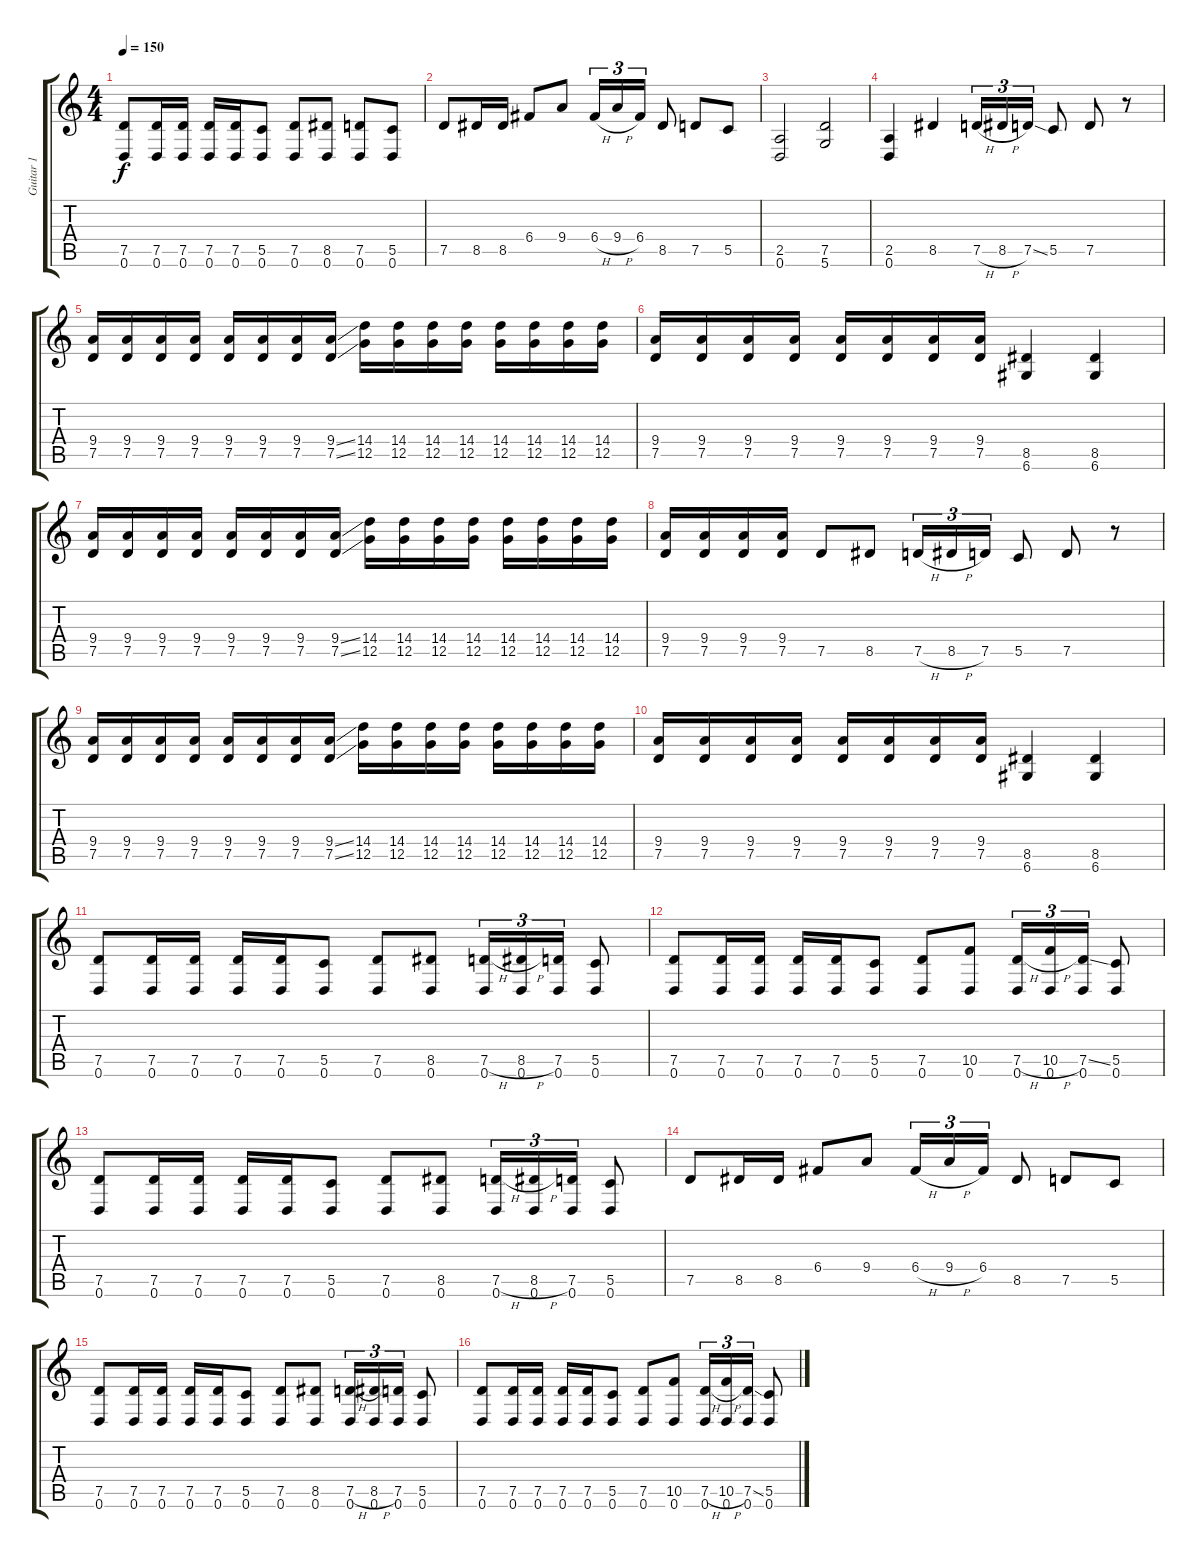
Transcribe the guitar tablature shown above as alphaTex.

\track ("Guitar 1" "Guitar 1") {instrument distortionguitar}
\staff {score tabs}
\tuning (D4 A3 F3 C3 G2 D2) {hide}
\ts (4 4)
\tempo 150
\clef g2
\ks c
(7.5 0.6).8{dy f} (7.5 0.6).16 (7.5 0.6).16 (7.5 0.6).16 (7.5 0.6).16 (5.5 0.6).8 (7.5 0.6).8 (8.5 0.6).8 (7.5 0.6).8 (5.5 0.6).8 |
7.5.8 8.5.16 8.5.16 6.4.8 9.4.8 6.4{h}.16{tu (3 2)} 9.4{h}.16{tu (3 2)} 6.4.16{tu (3 2)} 8.5.8 7.5.8 5.5.8 |
\section ("" "")
(2.5 0.6).2 (7.5 5.6).2 |
(2.5 0.6).4 8.5.4 7.5{h}.16{tu (3 2)} 8.5{h}.16{tu (3 2)} 7.5{ss}.16{tu (3 2)} 5.5.8 7.5.8 r.8 |
(9.4 7.5).16 (9.4 7.5).16 (9.4 7.5).16 (9.4 7.5).16 (9.4 7.5).16 (9.4 7.5).16 (9.4 7.5).16 (9.4{ss} 7.5{ss}).16 (14.4 12.5).16 (14.4 12.5).16 (14.4 12.5).16 (14.4 12.5).16 (14.4 12.5).16 (14.4 12.5).16 (14.4 12.5).16 (14.4 12.5).16 |
(9.4 7.5).16 (9.4 7.5).16 (9.4 7.5).16 (9.4 7.5).16 (9.4 7.5).16 (9.4 7.5).16 (9.4 7.5).16 (9.4 7.5).16 (8.5 6.6).4 (8.5 6.6).4 |
(9.4 7.5).16 (9.4 7.5).16 (9.4 7.5).16 (9.4 7.5).16 (9.4 7.5).16 (9.4 7.5).16 (9.4 7.5).16 (9.4{ss} 7.5{ss}).16 (14.4 12.5).16 (14.4 12.5).16 (14.4 12.5).16 (14.4 12.5).16 (14.4 12.5).16 (14.4 12.5).16 (14.4 12.5).16 (14.4 12.5).16 |
(9.4 7.5).16 (9.4 7.5).16 (9.4 7.5).16 (9.4 7.5).16 7.5.8 8.5.8 7.5{h}.16{tu (3 2)} 8.5{h}.16{tu (3 2)} 7.5.16{tu (3 2)} 5.5.8 7.5.8 r.8 |
(9.4 7.5).16 (9.4 7.5).16 (9.4 7.5).16 (9.4 7.5).16 (9.4 7.5).16 (9.4 7.5).16 (9.4 7.5).16 (9.4{ss} 7.5{ss}).16 (14.4 12.5).16 (14.4 12.5).16 (14.4 12.5).16 (14.4 12.5).16 (14.4 12.5).16 (14.4 12.5).16 (14.4 12.5).16 (14.4 12.5).16 |
(9.4 7.5).16 (9.4 7.5).16 (9.4 7.5).16 (9.4 7.5).16 (9.4 7.5).16 (9.4 7.5).16 (9.4 7.5).16 (9.4 7.5).16 (8.5 6.6).4 (8.5 6.6).4 |
\section ("" "")
(7.5 0.6).8 (7.5 0.6).16 (7.5 0.6).16 (7.5 0.6).16 (7.5 0.6).16 (5.5 0.6).8 (7.5 0.6).8 (8.5 0.6).8 (7.5{h} 0.6).16{tu (3 2)} (8.5{h} 0.6).16{tu (3 2)} (7.5 0.6).16{tu (3 2)} (5.5 0.6).8 |
(7.5 0.6).8 (7.5 0.6).16 (7.5 0.6).16 (7.5 0.6).16 (7.5 0.6).16 (5.5 0.6).8 (7.5 0.6).8 (10.5 0.6).8 (7.5{h} 0.6).16{tu (3 2)} (10.5{h} 0.6).16{tu (3 2)} (7.5{ss} 0.6).16{tu (3 2)} (5.5 0.6).8 |
(7.5 0.6).8 (7.5 0.6).16 (7.5 0.6).16 (7.5 0.6).16 (7.5 0.6).16 (5.5 0.6).8 (7.5 0.6).8 (8.5 0.6).8 (7.5{h} 0.6).16{tu (3 2)} (8.5{h} 0.6).16{tu (3 2)} (7.5 0.6).16{tu (3 2)} (5.5 0.6).8 |
7.5.8 8.5.16 8.5.16 6.4.8 9.4.8 6.4{h}.16{tu (3 2)} 9.4{h}.16{tu (3 2)} 6.4.16{tu (3 2)} 8.5.8 7.5.8 5.5.8 |
(7.5 0.6).8 (7.5 0.6).16 (7.5 0.6).16 (7.5 0.6).16 (7.5 0.6).16 (5.5 0.6).8 (7.5 0.6).8 (8.5 0.6).8 (7.5{h} 0.6).16{tu (3 2)} (8.5{h} 0.6).16{tu (3 2)} (7.5 0.6).16{tu (3 2)} (5.5 0.6).8 |
(7.5 0.6).8 (7.5 0.6).16 (7.5 0.6).16 (7.5 0.6).16 (7.5 0.6).16 (5.5 0.6).8 (7.5 0.6).8 (10.5 0.6).8 (7.5{h} 0.6).16{tu (3 2)} (10.5{h} 0.6).16{tu (3 2)} (7.5{ss} 0.6).16{tu (3 2)} (5.5 0.6).8
